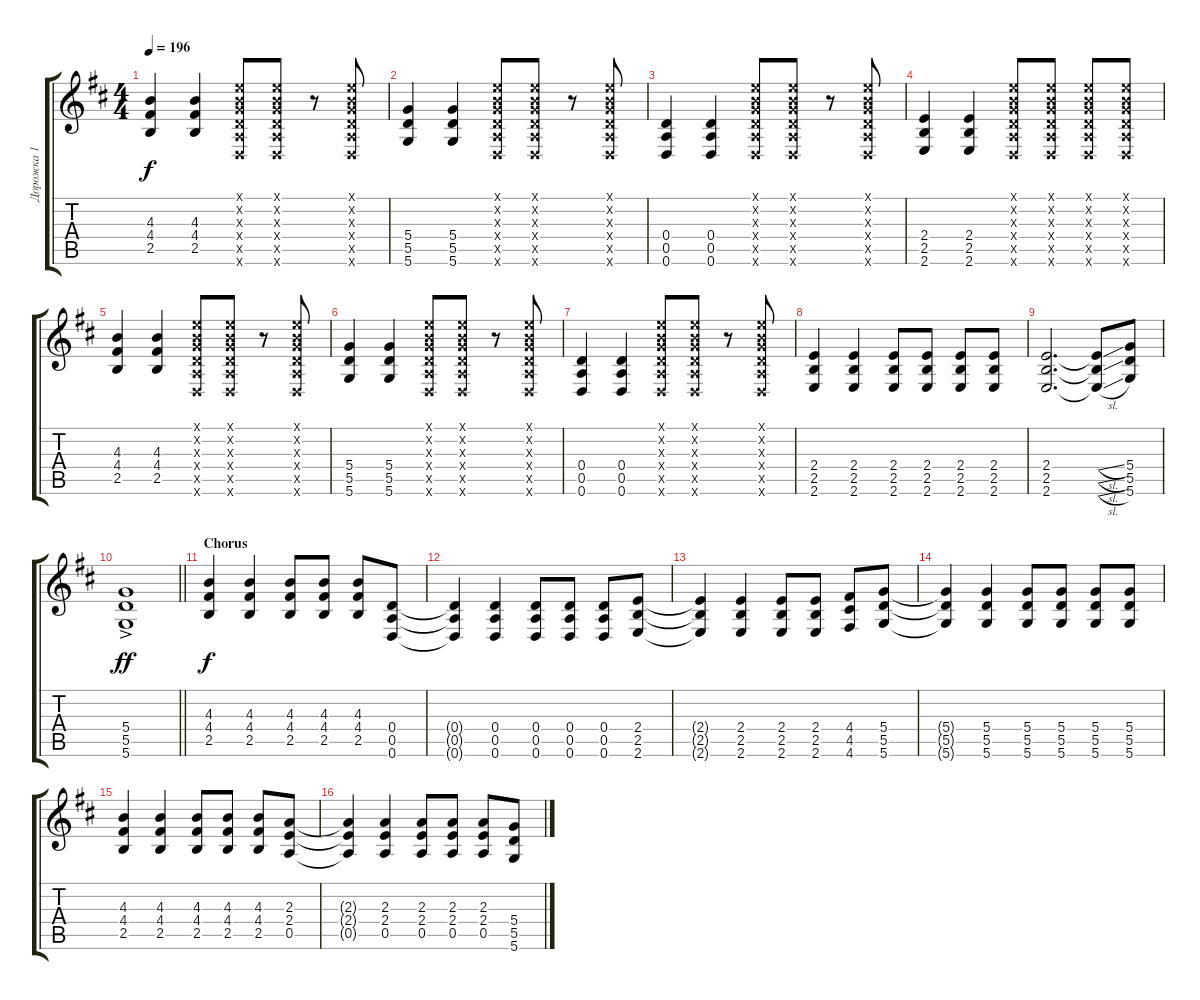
\track ("Дорожка 1" "Дорожка 1") {instrument distortionguitar}
\staff {score tabs}
\tuning (E4 B3 G3 D3 A2 D2) {hide}
\ts (4 4)
\tempo 196
\clef g2
\ks d
(4.3 4.4 2.5).4{dy f} (4.3 4.4 2.5).4 (0.1{x} 0.2{x} 0.3{x} 0.4{x} 0.5{x} 0.6{x}).8 (0.1{x} 0.2{x} 0.3{x} 0.4{x} 0.5{x} 0.6{x}).8 r.8 (0.1{x} 0.2{x} 0.3{x} 0.4{x} 0.5{x} 0.6{x}).8 |
(5.4 5.5 5.6).4 (5.4 5.5 5.6).4 (0.1{x} 0.2{x} 0.3{x} 0.4{x} 0.5{x} 0.6{x}).8 (0.1{x} 0.2{x} 0.3{x} 0.4{x} 0.5{x} 0.6{x}).8 r.8 (0.1{x} 0.2{x} 0.3{x} 0.4{x} 0.5{x} 0.6{x}).8 |
(0.4 0.5 0.6).4 (0.4 0.5 0.6).4 (0.1{x} 0.2{x} 0.3{x} 0.4{x} 0.5{x} 0.6{x}).8 (0.1{x} 0.2{x} 0.3{x} 0.4{x} 0.5{x} 0.6{x}).8 r.8 (0.1{x} 0.2{x} 0.3{x} 0.4{x} 0.5{x} 0.6{x}).8 |
(2.4 2.5 2.6).4 (2.4 2.5 2.6).4 (0.1{x} 0.2{x} 0.3{x} 0.4{x} 0.5{x} 0.6{x}).8 (0.1{x} 0.2{x} 0.3{x} 0.4{x} 0.5{x} 0.6{x}).8 (0.1{x} 0.2{x} 0.3{x} 0.4{x} 0.5{x} 0.6{x}).8 (0.1{x} 0.2{x} 0.3{x} 0.4{x} 0.5{x} 0.6{x}).8 |
(4.3 4.4 2.5).4 (4.3 4.4 2.5).4 (0.1{x} 0.2{x} 0.3{x} 0.4{x} 0.5{x} 0.6{x}).8 (0.1{x} 0.2{x} 0.3{x} 0.4{x} 0.5{x} 0.6{x}).8 r.8 (0.1{x} 0.2{x} 0.3{x} 0.4{x} 0.5{x} 0.6{x}).8 |
(5.4 5.5 5.6).4 (5.4 5.5 5.6).4 (0.1{x} 0.2{x} 0.3{x} 0.4{x} 0.5{x} 0.6{x}).8 (0.1{x} 0.2{x} 0.3{x} 0.4{x} 0.5{x} 0.6{x}).8 r.8 (0.1{x} 0.2{x} 0.3{x} 0.4{x} 0.5{x} 0.6{x}).8 |
(0.4 0.5 0.6).4 (0.4 0.5 0.6).4 (0.1{x} 0.2{x} 0.3{x} 0.4{x} 0.5{x} 0.6{x}).8 (0.1{x} 0.2{x} 0.3{x} 0.4{x} 0.5{x} 0.6{x}).8 r.8 (0.1{x} 0.2{x} 0.3{x} 0.4{x} 0.5{x} 0.6{x}).8 |
(2.4 2.5 2.6).4 (2.4 2.5 2.6).4 (2.4 2.5 2.6).8 (2.4 2.5 2.6).8 (2.4 2.5 2.6).8 (2.4 2.5 2.6).8 |
(2.4 2.5 2.6).2{d} (2.4{sl t} 2.5{sl t} 2.6{sl t}).8 (5.4 5.5 5.6).8 |
\barLineRight lightlight
(5.4{ac} 5.5{ac} 5.6{ac}).1{dy ff} |
\section ("" "Chorus")
(4.3 4.4 2.5).4{dy f} (4.3 4.4 2.5).4 (4.3 4.4 2.5).8 (4.3 4.4 2.5).8 (4.3 4.4 2.5).8 (0.4 0.5 0.6).8 |
(0.4{t} 0.5{t} 0.6{t}).4 (0.4 0.5 0.6).4 (0.4 0.5 0.6).8 (0.4 0.5 0.6).8 (0.4 0.5 0.6).8 (2.4 2.5 2.6).8 |
(2.4{t} 2.5{t} 2.6{t}).4 (2.4 2.5 2.6).4 (2.4 2.5 2.6).8 (2.4 2.5 2.6).8 (4.4 4.5 4.6).8 (5.4 5.5 5.6).8 |
(5.4{t} 5.5{t} 5.6{t}).4 (5.4 5.5 5.6).4 (5.4 5.5 5.6).8 (5.4 5.5 5.6).8 (5.4 5.5 5.6).8 (5.4 5.5 5.6).8 |
(4.3 4.4 2.5).4 (4.3 4.4 2.5).4 (4.3 4.4 2.5).8 (4.3 4.4 2.5).8 (4.3 4.4 2.5).8 (2.3 2.4 0.5).8 |
(2.3{t} 2.4{t} 0.5{t}).4 (2.3 2.4 0.5).4 (2.3 2.4 0.5).8 (2.3 2.4 0.5).8 (2.3 2.4 0.5).8 (5.4 5.5 5.6).8
